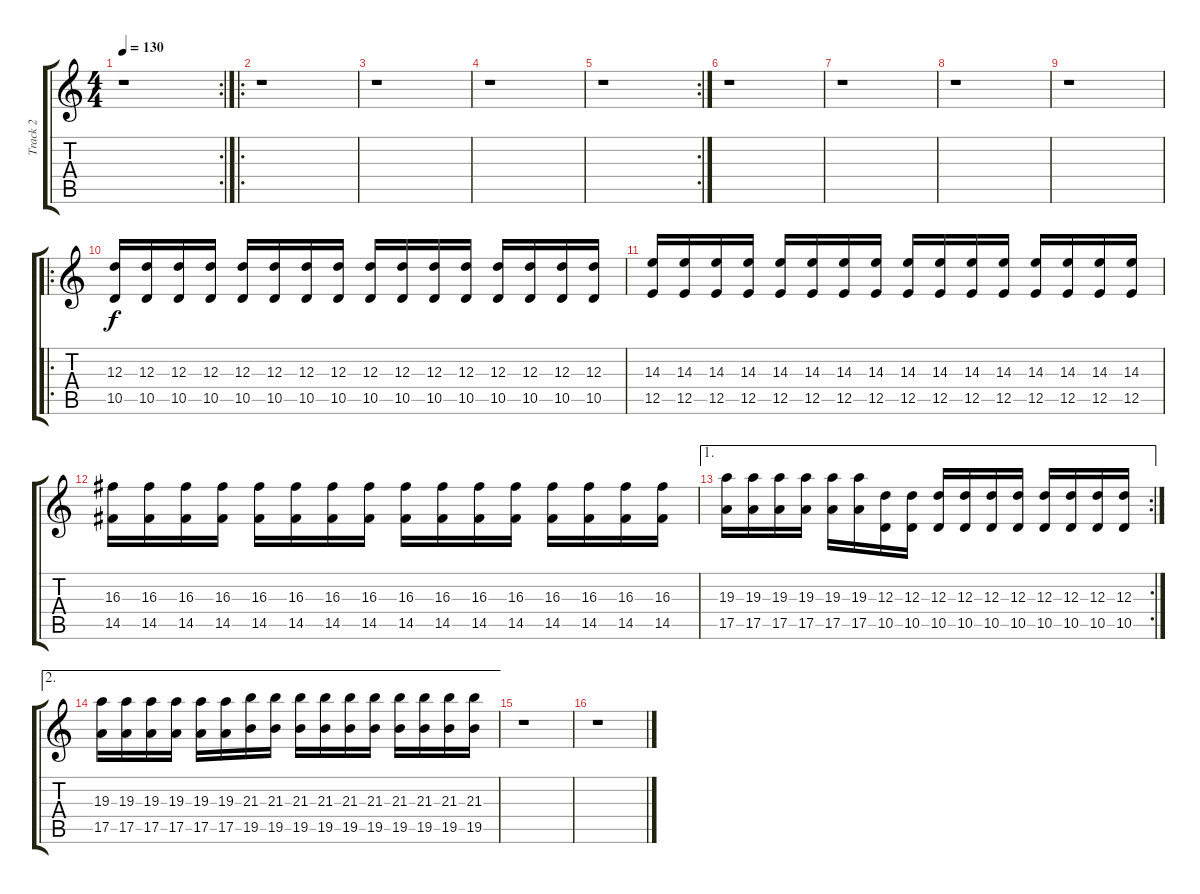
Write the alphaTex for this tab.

\track ("Track 2" "Track 2") {instrument distortionguitar}
\staff {score tabs}
\tuning (B3 Gb3 D3 A2 E2 B1) {hide}
\rc 2
\ts (4 4)
\tempo 130
\clef g2
\ks c
r.1{dy f} |
\ro
r.1 |
r.1 |
r.1 |
\rc 2
r.1 |
r.1 |
r.1 |
r.1 |
r.1 |
\ro
(12.3 10.5).16 (12.3 10.5).16 (12.3 10.5).16 (12.3 10.5).16 (12.3 10.5).16 (12.3 10.5).16 (12.3 10.5).16 (12.3 10.5).16 (12.3 10.5).16 (12.3 10.5).16 (12.3 10.5).16 (12.3 10.5).16 (12.3 10.5).16 (12.3 10.5).16 (12.3 10.5).16 (12.3 10.5).16 |
(14.3 12.5).16 (14.3 12.5).16 (14.3 12.5).16 (14.3 12.5).16 (14.3 12.5).16 (14.3 12.5).16 (14.3 12.5).16 (14.3 12.5).16 (14.3 12.5).16 (14.3 12.5).16 (14.3 12.5).16 (14.3 12.5).16 (14.3 12.5).16 (14.3 12.5).16 (14.3 12.5).16 (14.3 12.5).16 |
(16.3 14.5).16 (16.3 14.5).16 (16.3 14.5).16 (16.3 14.5).16 (16.3 14.5).16 (16.3 14.5).16 (16.3 14.5).16 (16.3 14.5).16 (16.3 14.5).16 (16.3 14.5).16 (16.3 14.5).16 (16.3 14.5).16 (16.3 14.5).16 (16.3 14.5).16 (16.3 14.5).16 (16.3 14.5).16 |
\ae 1
\rc 2
(19.3 17.5).16 (19.3 17.5).16 (19.3 17.5).16 (19.3 17.5).16 (19.3 17.5).16 (19.3 17.5).16 (12.3 10.5).16 (12.3 10.5).16 (12.3 10.5).16 (12.3 10.5).16 (12.3 10.5).16 (12.3 10.5).16 (12.3 10.5).16 (12.3 10.5).16 (12.3 10.5).16 (12.3 10.5).16 |
\ae 2
(19.3 17.5).16 (19.3 17.5).16 (19.3 17.5).16 (19.3 17.5).16 (19.3 17.5).16 (19.3 17.5).16 (21.3 19.5).16 (21.3 19.5).16 (21.3 19.5).16 (21.3 19.5).16 (21.3 19.5).16 (21.3 19.5).16 (21.3 19.5).16 (21.3 19.5).16 (21.3 19.5).16 (21.3 19.5).16 |
r.1 |
r.1
